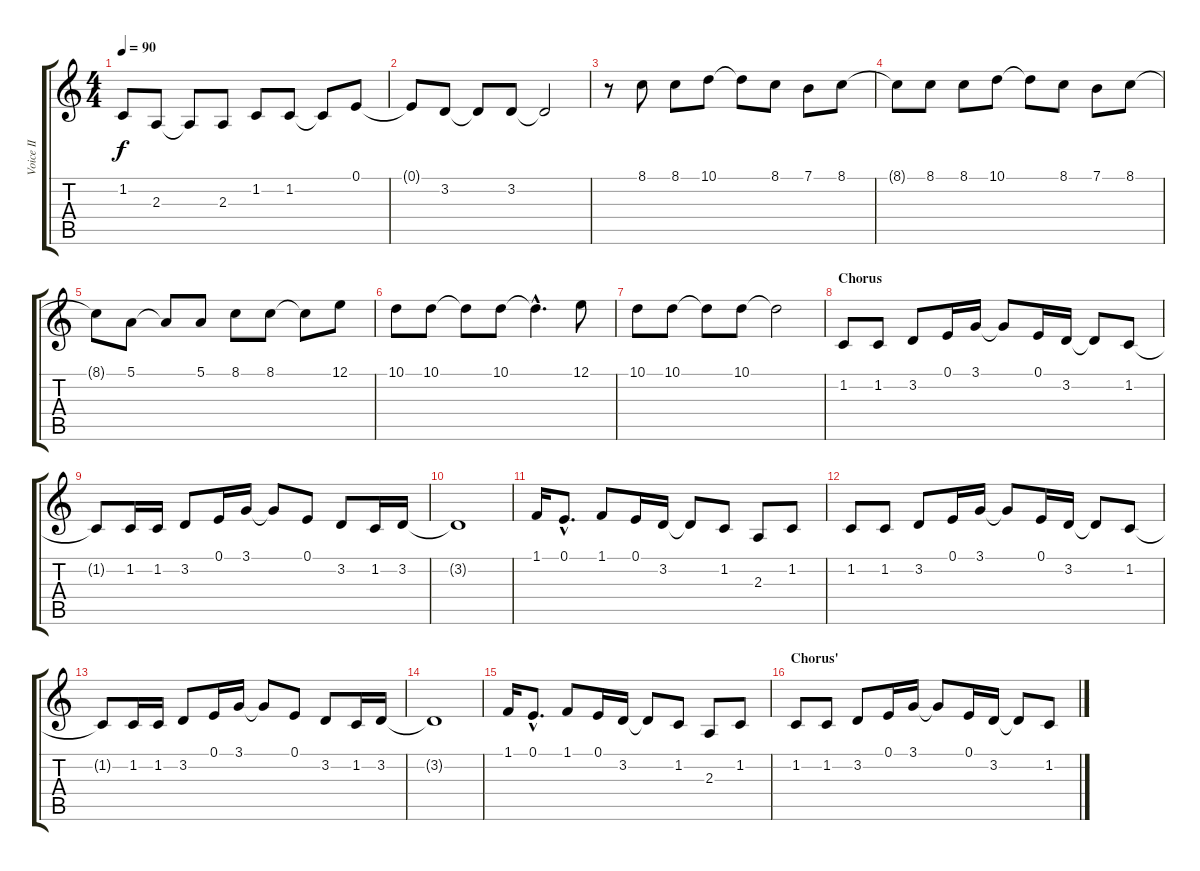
\track ("Voice II" "Voice II") {instrument brightacousticpiano}
\staff {score tabs}
\tuning (E4 B3 G3 D3 A2 E2) {hide}
\ts (4 4)
\tempo 90
\clef g2
\ks c
1.2{t}.8{dy f} 2.3.8 2.3{t}.8 2.3.8 1.2.8 1.2.8 1.2{t}.8 0.1.8 |
0.1{t}.8 3.2.8 3.2{t}.8 3.2.8 3.2{t}.2 |
r.8 8.1.8 8.1.8 10.1.8 10.1{t}.8 8.1.8 7.1.8 8.1.8 |
8.1{t}.8 8.1.8 8.1.8 10.1.8 10.1{t}.8 8.1.8 7.1.8 8.1.8 |
8.1{t}.8 5.1.8 5.1{t}.8 5.1.8 8.1.8 8.1.8 8.1{t}.8 12.1.8 |
10.1.8 10.1.8 10.1{t}.8 10.1.8 10.1{hac t}.4{d} 12.1.8 |
10.1.8 10.1.8 10.1{t}.8 10.1.8 10.1{t}.2 |
\section ("" "Chorus")
1.2.8 1.2.8 3.2.8 0.1.16 3.1.16 3.1{t}.8 0.1.16 3.2.16 3.2{t}.8 1.2.8 |
1.2{t}.8 1.2.16 1.2.16 3.2.8 0.1.16 3.1.16 3.1{t}.8 0.1.8 3.2.8 1.2.16 3.2.16 |
3.2{t}.1 |
1.1.16 0.1{hac}.8{d} 1.1.8 0.1.16 3.2.16 3.2{t}.8 1.2.8 2.3.8 1.2.8 |
1.2.8 1.2.8 3.2.8 0.1.16 3.1.16 3.1{t}.8 0.1.16 3.2.16 3.2{t}.8 1.2.8 |
1.2{t}.8 1.2.16 1.2.16 3.2.8 0.1.16 3.1.16 3.1{t}.8 0.1.8 3.2.8 1.2.16 3.2.16 |
3.2{t}.1 |
1.1.16 0.1{hac}.8{d} 1.1.8 0.1.16 3.2.16 3.2{t}.8 1.2.8 2.3.8 1.2.8 |
\section ("" "Chorus'")
1.2.8 1.2.8 3.2.8 0.1.16 3.1.16 3.1{t}.8 0.1.16 3.2.16 3.2{t}.8 1.2.8
